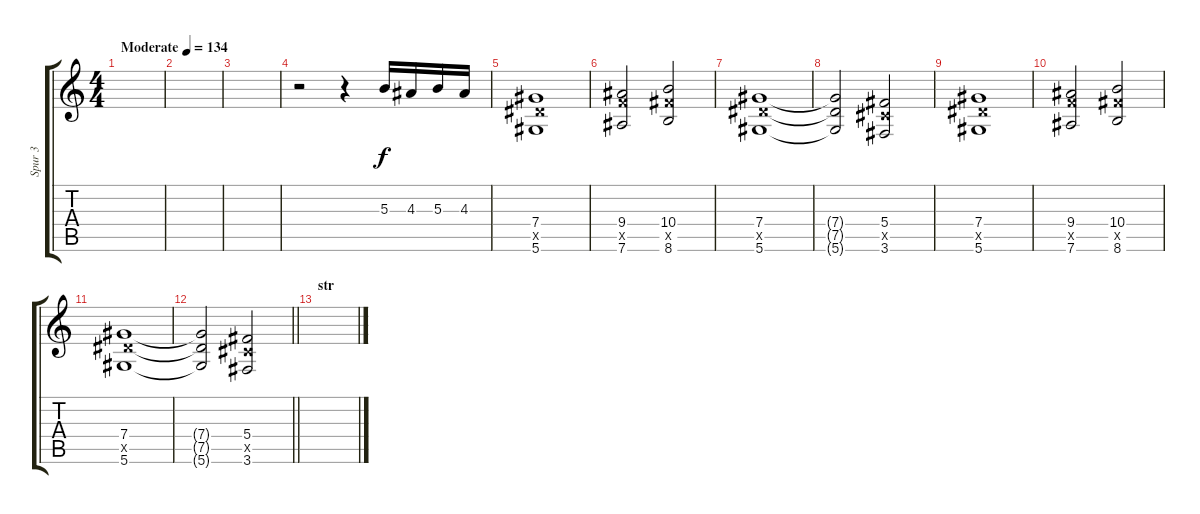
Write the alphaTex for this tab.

\track ("Spur 3" "Spur 3") {instrument overdrivenguitar}
\staff {score tabs}
\tuning (Eb4 Bb3 Gb3 Db3 Ab2 Eb2) {hide}
\ts (4 4)
\tempo (134 "Moderate")
\clef g2
\ks c
|
|
|
r.2 r.4 5.3.16 4.3.16 5.3.16 4.3.16 |
(7.4 7.5{x} 5.6).1 |
(9.4 9.5{x} 7.6).2 (10.4 10.5{x} 8.6).2 |
(7.4 7.5{x} 5.6).1 |
(7.4{t} 7.5{t} 5.6{t}).2 (5.4 5.5{x} 3.6).2 |
(7.4 7.5{x} 5.6).1 |
(9.4 9.5{x} 7.6).2 (10.4 10.5{x} 8.6).2 |
(7.4 7.5{x} 5.6).1 |
\barLineRight lightlight
(7.4{t} 7.5{t} 5.6{t}).2 (5.4 5.5{x} 3.6).2 |
\section ("" "str")
